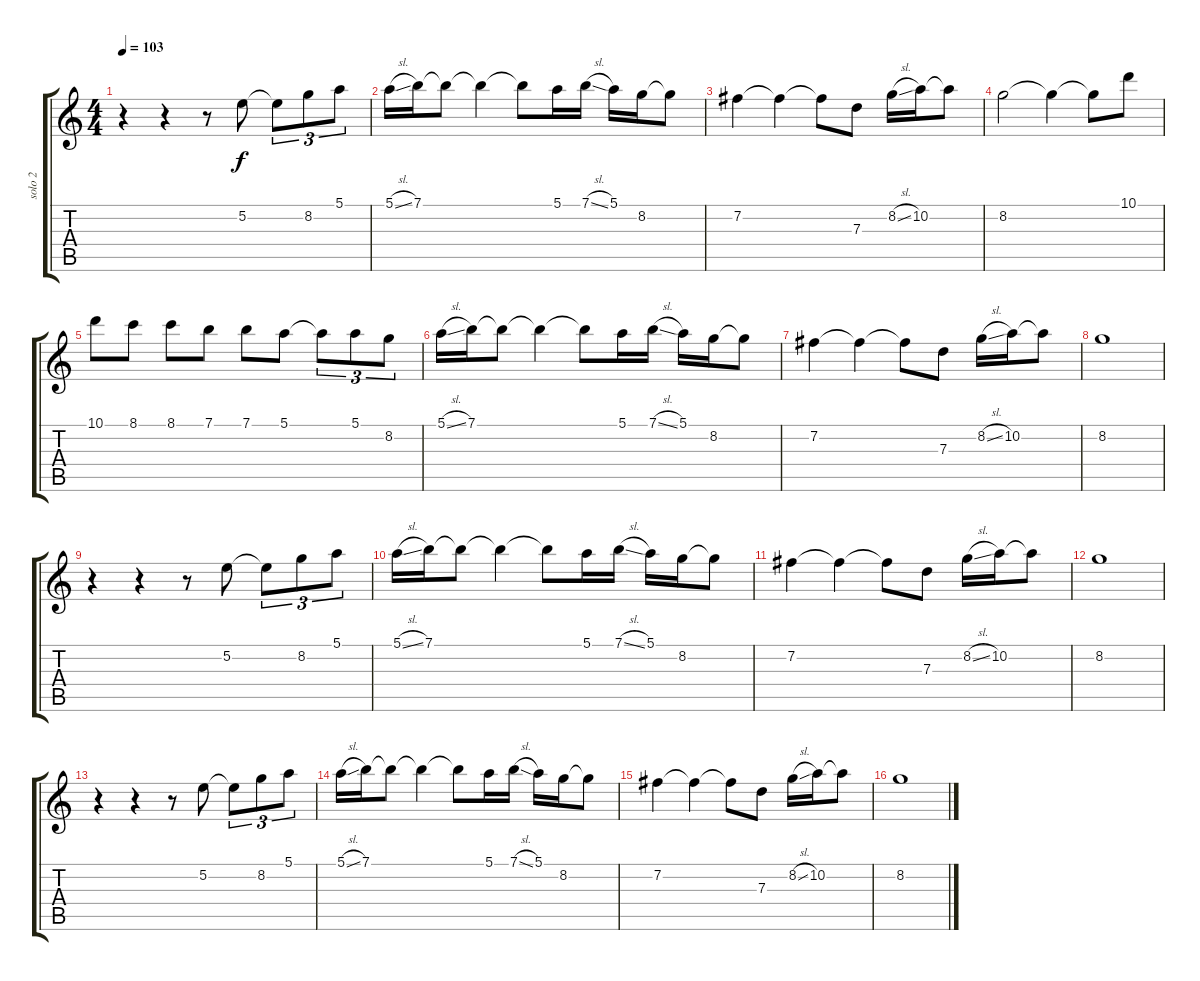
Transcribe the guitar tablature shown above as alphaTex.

\track ("solo 2" "solo 2") {instrument acousticguitarsteel}
\staff {score tabs}
\tuning (E4 B3 G3 D3 A2 E2) {hide}
\ts (4 4)
\tempo 103
\clef g2
\ks c
r.4{dy f} r.4 r.8 5.2.8 5.2{t}.8{tu (3 2)} 8.2.8{tu (3 2)} 5.1.8{tu (3 2)} |
5.1{sl}.16 7.1.16 7.1{t}.8 7.1{t}.4 7.1{t}.8 5.1.16 7.1{sl}.16 5.1.16 8.2.16 8.2{t}.8 |
7.2.4 7.2{t}.4 7.2{t}.8 7.3.8 8.2{sl}.16 10.2.16 10.2{t}.8 |
8.2.2 8.2{t}.4 8.2{t}.8 10.1.8 |
10.1.8 8.1.8 8.1.8 7.1.8 7.1.8 5.1.8 5.1{t}.8{tu (3 2)} 5.1.8{tu (3 2)} 8.2.8{tu (3 2)} |
5.1{sl}.16 7.1.16 7.1{t}.8 7.1{t}.4 7.1{t}.8 5.1.16 7.1{sl}.16 5.1.16 8.2.16 8.2{t}.8 |
7.2.4 7.2{t}.4 7.2{t}.8 7.3.8 8.2{sl}.16 10.2.16 10.2{t}.8 |
8.2.1 |
r.4 r.4 r.8 5.2.8 5.2{t}.8{tu (3 2)} 8.2.8{tu (3 2)} 5.1.8{tu (3 2)} |
5.1{sl}.16 7.1.16 7.1{t}.8 7.1{t}.4 7.1{t}.8 5.1.16 7.1{sl}.16 5.1.16 8.2.16 8.2{t}.8 |
7.2.4 7.2{t}.4 7.2{t}.8 7.3.8 8.2{sl}.16 10.2.16 10.2{t}.8 |
8.2.1 |
r.4 r.4 r.8 5.2.8 5.2{t}.8{tu (3 2)} 8.2.8{tu (3 2)} 5.1.8{tu (3 2)} |
5.1{sl}.16 7.1.16 7.1{t}.8 7.1{t}.4 7.1{t}.8 5.1.16 7.1{sl}.16 5.1.16 8.2.16 8.2{t}.8 |
7.2.4 7.2{t}.4 7.2{t}.8 7.3.8 8.2{sl}.16 10.2.16 10.2{t}.8 |
8.2.1
